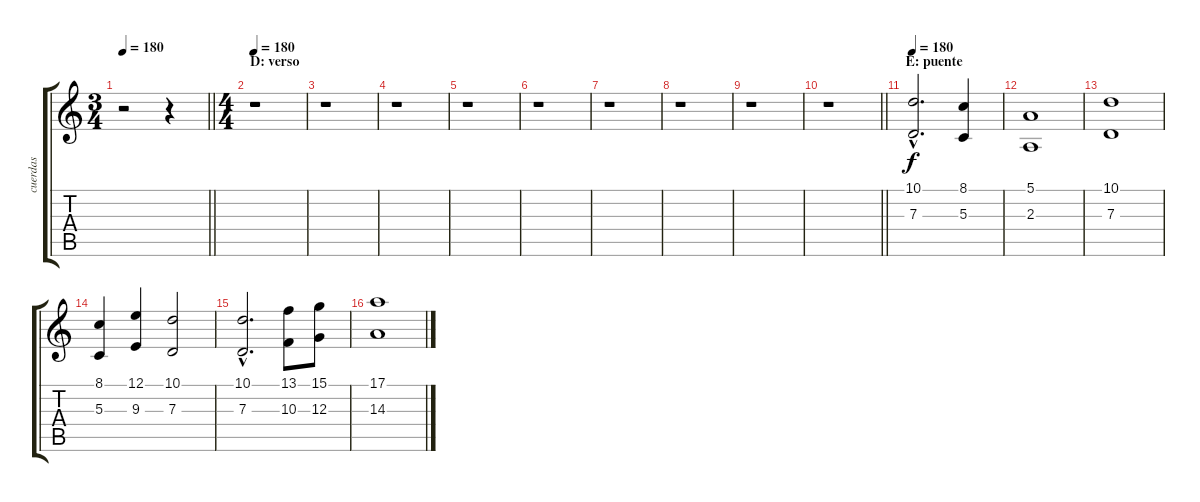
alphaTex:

\track ("cuerdas" "cuerdas") {instrument stringensemble2}
\staff {score tabs}
\tuning (E4 B3 G3 D3 A2 E2) {hide}
\ts (3 4)
\tempo 180
\clef g2
\barLineRight lightlight
\ks c
r.2{dy f} r.4 |
\ts (4 4)
\section ("" "D: verso ")
\tempo 180
r.1 |
r.1 |
r.1 |
r.1 |
r.1 |
r.1 |
r.1 |
r.1 |
\barLineRight lightlight
r.1 |
\section ("" "E: puente")
\tempo 180
(10.1{hac} 7.3{hac}).2{d volume 10 instrument stringensemble1} (8.1 5.3).4 |
(5.1 2.3).1 |
(10.1 7.3).1 |
(8.1 5.3).4 (12.1 9.3).4 (10.1 7.3).2 |
(10.1{hac} 7.3{hac}).2{d} (13.1 10.3).8 (15.1 12.3).8 |
(17.1 14.3).1
